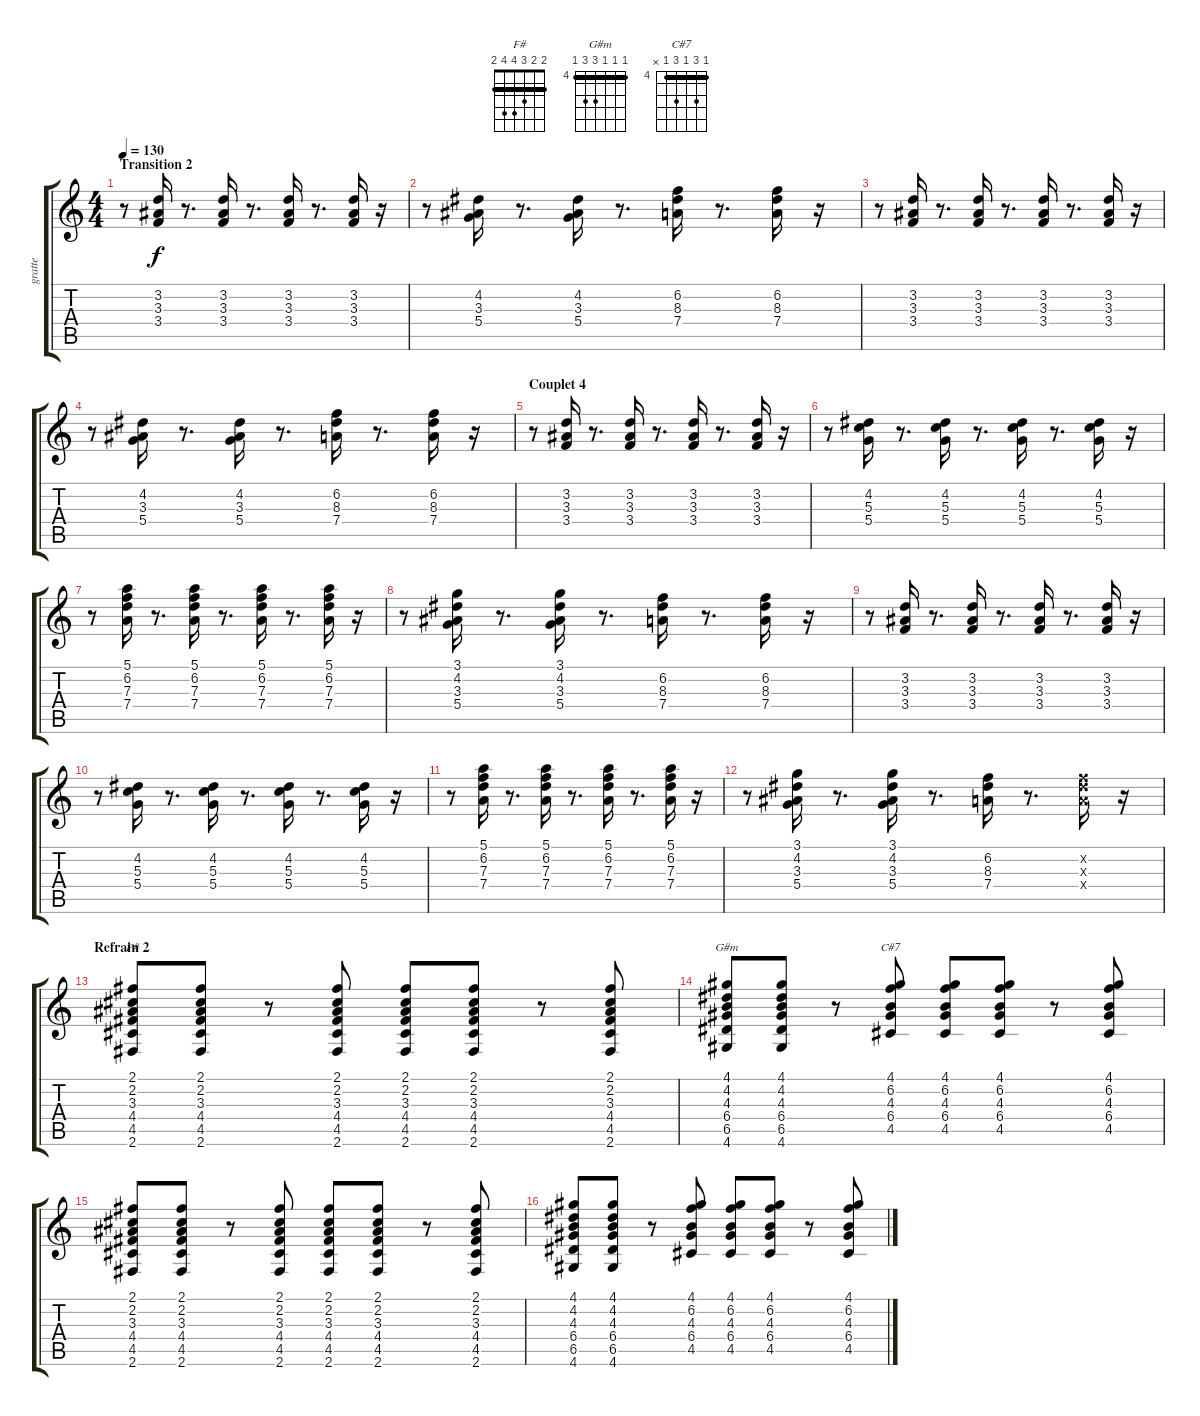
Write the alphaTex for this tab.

\track ("gratte" "gratte") {instrument electricguitarclean}
\staff {score tabs}
\tuning (E4 B3 G3 D3 A2 E2) {hide}
\chord ("F#" 2 2 3 4 4 2) {barre 2}
\chord ("G#m" 4 4 4 6 6 4) {firstfret 4 barre 4}
\chord ("C#7" 4 6 4 6 4 x) {firstfret 4 barre 4}
\ts (4 4)
\section ("" "Transition 2")
\tempo 130
\clef g2
\ks c
r.8{dy f} (3.2 3.3 3.4).16 r.8{d} (3.2 3.3 3.4).16 r.8{d} (3.2 3.3 3.4).16 r.8{d} (3.2 3.3 3.4).16 r.16 |
r.8 (4.2 3.3 5.4).16 r.8{d} (4.2 3.3 5.4).16 r.8{d} (6.2 8.3 7.4).16 r.8{d} (6.2 8.3 7.4).16 r.16 |
r.8 (3.2 3.3 3.4).16 r.8{d} (3.2 3.3 3.4).16 r.8{d} (3.2 3.3 3.4).16 r.8{d} (3.2 3.3 3.4).16 r.16 |
r.8 (4.2 3.3 5.4).16 r.8{d} (4.2 3.3 5.4).16 r.8{d} (6.2 8.3 7.4).16 r.8{d} (6.2 8.3 7.4).16 r.16 |
\section ("" "Couplet 4")
r.8 (3.2 3.3 3.4).16 r.8{d} (3.2 3.3 3.4).16 r.8{d} (3.2 3.3 3.4).16 r.8{d} (3.2 3.3 3.4).16 r.16 |
r.8 (4.2 5.3 5.4).16 r.8{d} (4.2 5.3 5.4).16 r.8{d} (4.2 5.3 5.4).16 r.8{d} (4.2 5.3 5.4).16 r.16 |
r.8 (5.1 6.2 7.3 7.4).16 r.8{d} (5.1 6.2 7.3 7.4).16 r.8{d} (5.1 6.2 7.3 7.4).16 r.8{d} (5.1 6.2 7.3 7.4).16 r.16 |
r.8 (3.1 4.2 3.3 5.4).16 r.8{d} (3.1 4.2 3.3 5.4).16 r.8{d} (6.2 8.3 7.4).16 r.8{d} (6.2 8.3 7.4).16 r.16 |
r.8 (3.2 3.3 3.4).16 r.8{d} (3.2 3.3 3.4).16 r.8{d} (3.2 3.3 3.4).16 r.8{d} (3.2 3.3 3.4).16 r.16 |
r.8 (4.2 5.3 5.4).16 r.8{d} (4.2 5.3 5.4).16 r.8{d} (4.2 5.3 5.4).16 r.8{d} (4.2 5.3 5.4).16 r.16 |
r.8 (5.1 6.2 7.3 7.4).16 r.8{d} (5.1 6.2 7.3 7.4).16 r.8{d} (5.1 6.2 7.3 7.4).16 r.8{d} (5.1 6.2 7.3 7.4).16 r.16 |
r.8 (3.1 4.2 3.3 5.4).16 r.8{d} (3.1 4.2 3.3 5.4).16 r.8{d} (6.2 8.3 7.4).16 r.8{d} (6.2{x} 8.3{x} 7.4{x}).16 r.16 |
\section ("" "Refrain 2")
(2.1 2.2 3.3 4.4 4.5 2.6).8{ch "F#"} (2.1 2.2 3.3 4.4 4.5 2.6).8 r.8 (2.1 2.2 3.3 4.4 4.5 2.6).8 (2.1 2.2 3.3 4.4 4.5 2.6).8 (2.1 2.2 3.3 4.4 4.5 2.6).8 r.8 (2.1 2.2 3.3 4.4 4.5 2.6).8 |
(4.1 4.2 4.3 6.4 6.5 4.6).8{ch "G#m"} (4.1 4.2 4.3 6.4 6.5 4.6).8 r.8 (4.1 6.2 4.3 6.4 4.5).8{ch "C#7"} (4.1 6.2 4.3 6.4 4.5).8 (4.1 6.2 4.3 6.4 4.5).8 r.8 (4.1 6.2 4.3 6.4 4.5).8 |
(2.1 2.2 3.3 4.4 4.5 2.6).8 (2.1 2.2 3.3 4.4 4.5 2.6).8 r.8 (2.1 2.2 3.3 4.4 4.5 2.6).8 (2.1 2.2 3.3 4.4 4.5 2.6).8 (2.1 2.2 3.3 4.4 4.5 2.6).8 r.8 (2.1 2.2 3.3 4.4 4.5 2.6).8 |
(4.1 4.2 4.3 6.4 6.5 4.6).8 (4.1 4.2 4.3 6.4 6.5 4.6).8 r.8 (4.1 6.2 4.3 6.4 4.5).8 (4.1 6.2 4.3 6.4 4.5).8 (4.1 6.2 4.3 6.4 4.5).8 r.8 (4.1 6.2 4.3 6.4 4.5).8
